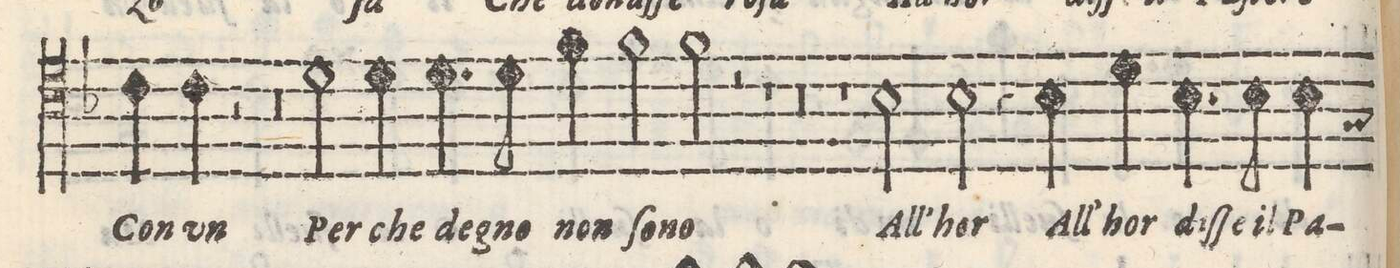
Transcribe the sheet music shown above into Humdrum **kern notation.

**kern	**text
*I"Tenore	*
*clefC4	*
*k[b-]	*
*met(C)	*
*M2/1	*
4c\	Con
4c\	un
2r	.
=15-	=15-
0r	.
=16-	=16-
2d\	Per-
4d\	-che
4.d\	de-
8d\	-gno
4f\	non
2f\	ſo-
=17-	=17-
2f\	-no
2r	.
1r	.
=18-	=18-
0r	.
=19-	=19-
1r	.
2B-\	All'
2B-\	hor
=20-	=20-
4r	.
4B-\	All'
4d\	hor
4.B-\	diſ-
8B-\	-ſe il
4B-\	Pa-
*-	*-
